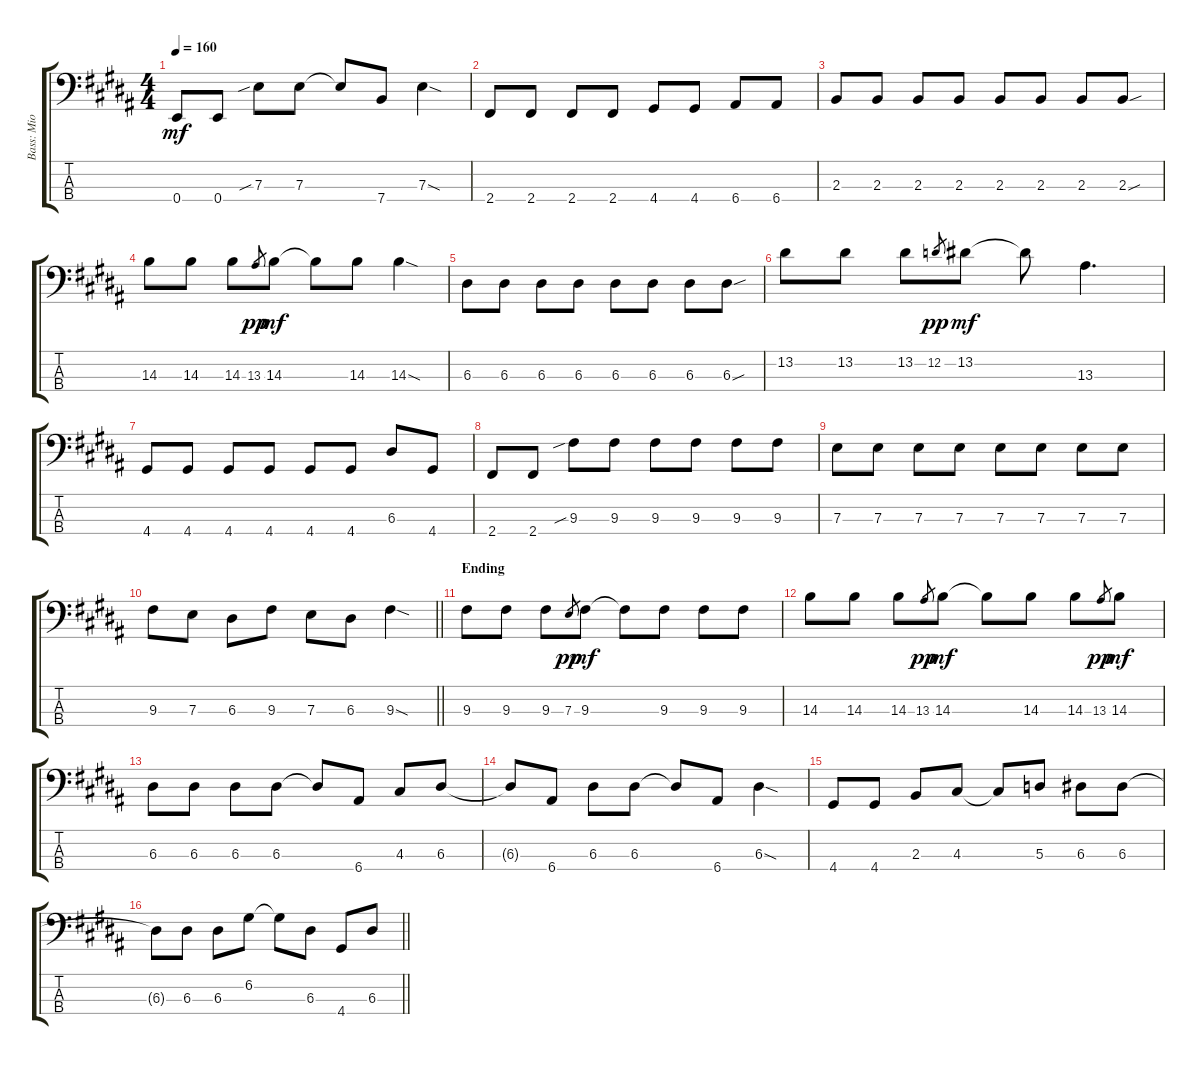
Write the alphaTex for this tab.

\track ("Bass: Mio Akiyama" "Bass: Mio ") {instrument electricbassfinger}
\staff {score tabs}
\tuning (G2 D2 A1 E1) {hide}
\ts (4 4)
\tempo 160
\clef f4
\ks b
0.4.8{dy mf} 0.4.8 7.3{sib}.8 7.3.8 7.3{t}.8 7.4.8 7.3{sod}.4 |
2.4.8 2.4.8 2.4.8 2.4.8 4.4.8 4.4.8 6.4.8 6.4.8 |
2.3.8 2.3.8 2.3.8 2.3.8 2.3.8 2.3.8 2.3.8 2.3{sou}.8 |
14.3.8 14.3.8 14.3.8 13.3.8{gr dy pp} 14.3.8{dy mf} 14.3{t}.8 14.3.8 14.3{sod}.4 |
6.3.8 6.3.8 6.3.8 6.3.8 6.3.8 6.3.8 6.3.8 6.3{sou}.8 |
13.2.8 13.2.8 13.2.8 12.2.8{gr dy pp} 13.2.8{dy mf} 13.2{t}.8 13.3.4{d} |
4.4.8 4.4.8 4.4.8 4.4.8 4.4.8 4.4.8 6.3.8 4.4.8 |
2.4.8 2.4.8 9.3{sib}.8 9.3.8 9.3.8 9.3.8 9.3.8 9.3.8 |
7.3.8 7.3.8 7.3.8 7.3.8 7.3.8 7.3.8 7.3.8 7.3.8 |
\barLineRight lightlight
9.3.8 7.3.8 6.3.8 9.3.8 7.3.8 6.3.8 9.3{sod}.4 |
\section ("" "Ending")
9.3.8 9.3.8 9.3.8 7.3.8{gr dy pp} 9.3.8{dy mf} 9.3{t}.8 9.3.8 9.3.8 9.3.8 |
14.3.8 14.3.8 14.3.8 13.3.8{gr dy pp} 14.3.8{dy mf} 14.3{t}.8 14.3.8 14.3.8 13.3.8{gr dy pp} 14.3.8{dy mf} |
6.3.8 6.3.8 6.3.8 6.3.8 6.3{t}.8 6.4.8 4.3.8 6.3.8 |
6.3{t}.8 6.4.8 6.3.8 6.3.8 6.3{t}.8 6.4.8 6.3{sod}.4 |
4.4.8 4.4.8 2.3.8 4.3.8 4.3{t}.8 5.3.8 6.3.8 6.3.8 |
\barLineRight lightlight
6.3{t}.8 6.3.8 6.3.8 6.2.8 6.2{t}.8 6.3.8 4.4.8 6.3.8
